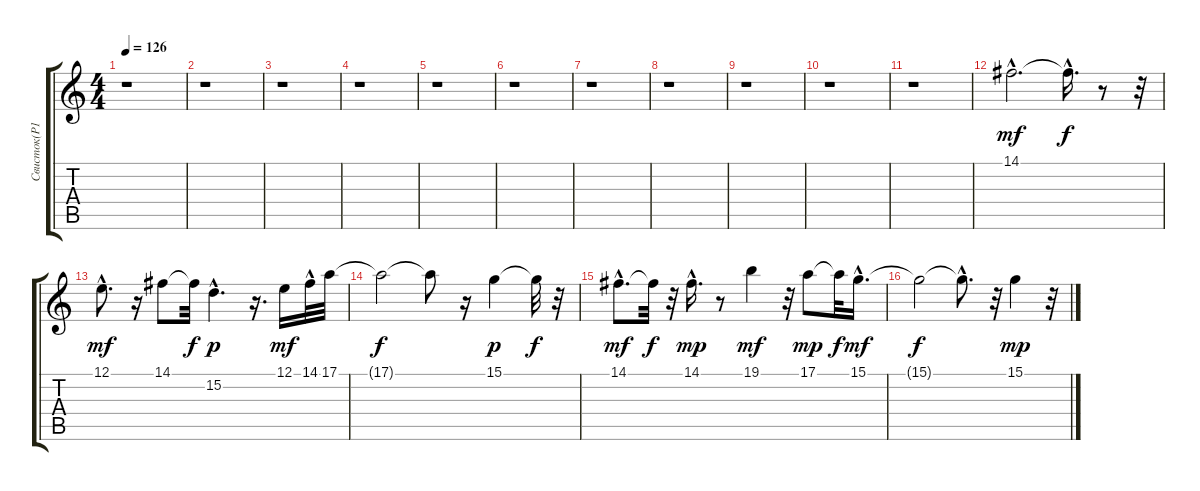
\track ("Свисток(Р161)" "Свисток(Р1") {instrument whistle}
\staff {score tabs}
\tuning (E4 B3 G3 D3 A2 E2) {hide}
\ts (4 4)
\tempo 126
\clef g2
\ks c
r.1{dy mf} |
r.1 |
r.1 |
r.1 |
r.1 |
r.1 |
r.1 |
r.1 |
r.1 |
r.1 |
r.1 |
14.1{hac}.2{d} 14.1{hac t}.16{d dy f} r.8 r.32 |
12.1{hac}.8{d dy mf} r.16 14.1.8 14.1{t}.32{dy f} 15.2{hac}.4{d dy p} r.16{d} 12.1.16{dy mf} 14.1{hac}.32 17.1.32 |
17.1{t}.2{dy f} 17.1{t}.8 r.16 15.1.4{dy p} 15.1{t}.32{dy f} r.32 |
14.1{hac}.8{d dy mf} 14.1{t}.32{dy f} r.32 14.1{hac}.16{d dy mp} r.8 19.1.4{dy mf} r.32 17.1.8{dy mp} 17.1{t}.32{dy f} 15.1{hac}.16{d dy mf} |
15.1{t}.2{dy f} 15.1{hac t}.8{d} r.32 15.1.4{dy mp} r.32
